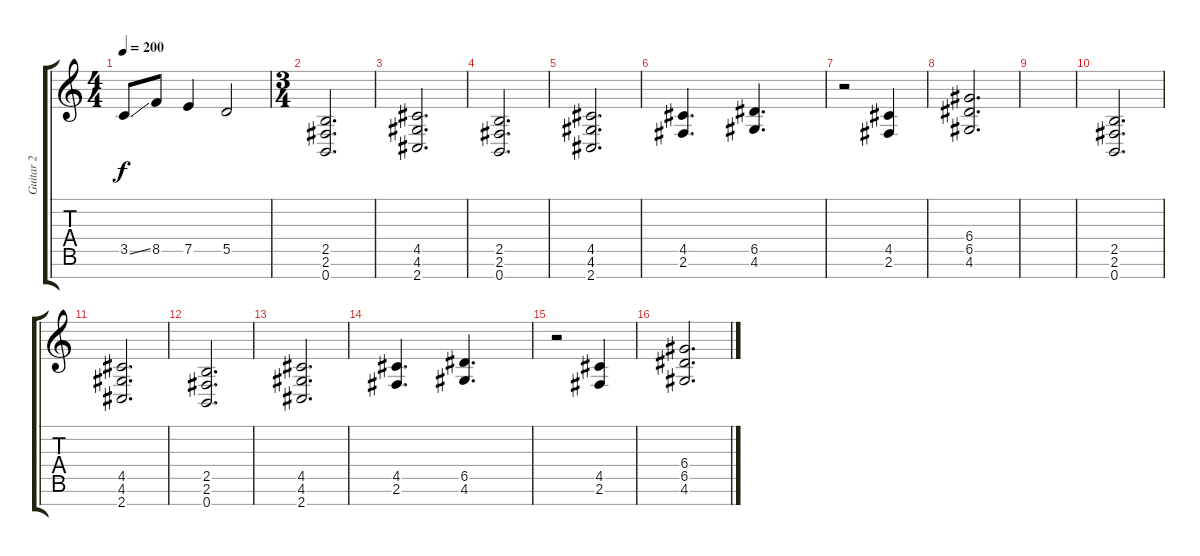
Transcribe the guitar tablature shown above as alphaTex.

\track ("Guitar 2" "Guitar 2") {instrument distortionguitar}
\staff {score tabs}
\tuning (E4 B3 G3 D3 A2 E2 B1) {hide}
\ts (4 4)
\tempo 200
\clef g2
\ks c
3.5{ss}.8{dy f} 8.5.8 7.5.4 5.5.2 |
\ts (3 4)
(2.5 2.6 0.7).2{d} |
(4.5 4.6 2.7).2{d} |
(2.5 2.6 0.7).2{d} |
(4.5 4.6 2.7).2{d} |
(4.5 2.6).4{d} (6.5 4.6).4{d} |
r.2 (4.5 2.6).4 |
(6.4 6.5 4.6).2{d} |
|
(2.5 2.6 0.7).2{d} |
(4.5 4.6 2.7).2{d} |
(2.5 2.6 0.7).2{d} |
(4.5 4.6 2.7).2{d} |
(4.5 2.6).4{d} (6.5 4.6).4{d} |
r.2 (4.5 2.6).4 |
(6.4 6.5 4.6).2{d}
